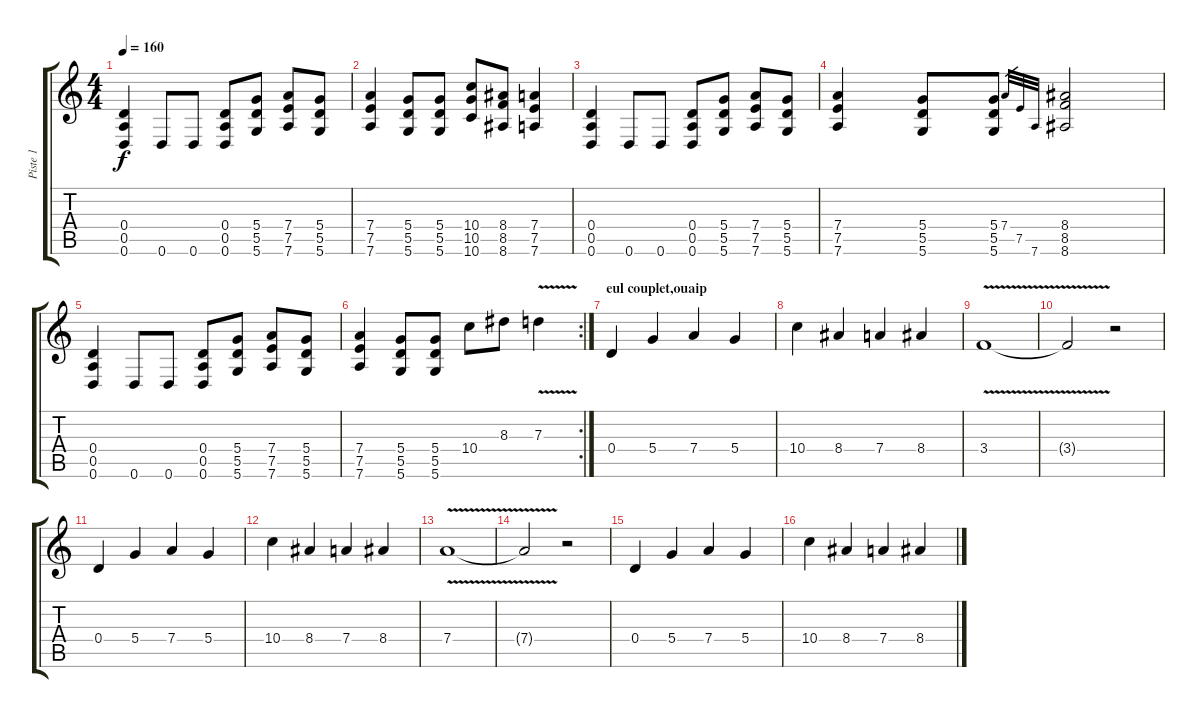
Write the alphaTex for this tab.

\track ("Piste 1" "Piste 1") {instrument distortionguitar}
\staff {score tabs}
\tuning (E4 B3 G3 D3 A2 D2) {hide}
\ts (4 4)
\tempo 160
\clef g2
\ks c
(0.4 0.5 0.6).4{dy f} 0.6.8 0.6.8 (0.4 0.5 0.6).8 (5.4 5.5 5.6).8 (7.4 7.5 7.6).8 (5.4 5.5 5.6).8 |
(7.4 7.5 7.6).4 (5.4 5.5 5.6).8 (5.4 5.5 5.6).8 (10.4 10.5 10.6).8 (8.4 8.5 8.6).8 (7.4 7.5 7.6).4 |
(0.4 0.5 0.6).4 0.6.8 0.6.8 (0.4 0.5 0.6).8 (5.4 5.5 5.6).8 (7.4 7.5 7.6).8 (5.4 5.5 5.6).8 |
(7.4 7.5 7.6).4 (5.4 5.5 5.6).8 (5.4 5.5 5.6).8 7.4.32{gr} 7.5.32{gr} 7.6.32{gr} (8.4 8.5 8.6).2 |
(0.4 0.5 0.6).4 0.6.8 0.6.8 (0.4 0.5 0.6).8 (5.4 5.5 5.6).8 (7.4 7.5 7.6).8 (5.4 5.5 5.6).8 |
\rc 2
(7.4 7.5 7.6).4 (5.4 5.5 5.6).8 (5.4 5.5 5.6).8 10.4.8 8.3.8 7.3{v}.4 |
\section ("" "eul couplet,ouaip")
0.4.4 5.4.4 7.4.4 5.4.4 |
10.4.4 8.4.4 7.4.4 8.4.4 |
3.4{v}.1 |
3.4{t}.2 r.2 |
0.4.4 5.4.4 7.4.4 5.4.4 |
10.4.4 8.4.4 7.4.4 8.4.4 |
7.4{v}.1 |
7.4{t}.2 r.2 |
0.4.4 5.4.4 7.4.4 5.4.4 |
10.4.4 8.4.4 7.4.4 8.4.4
